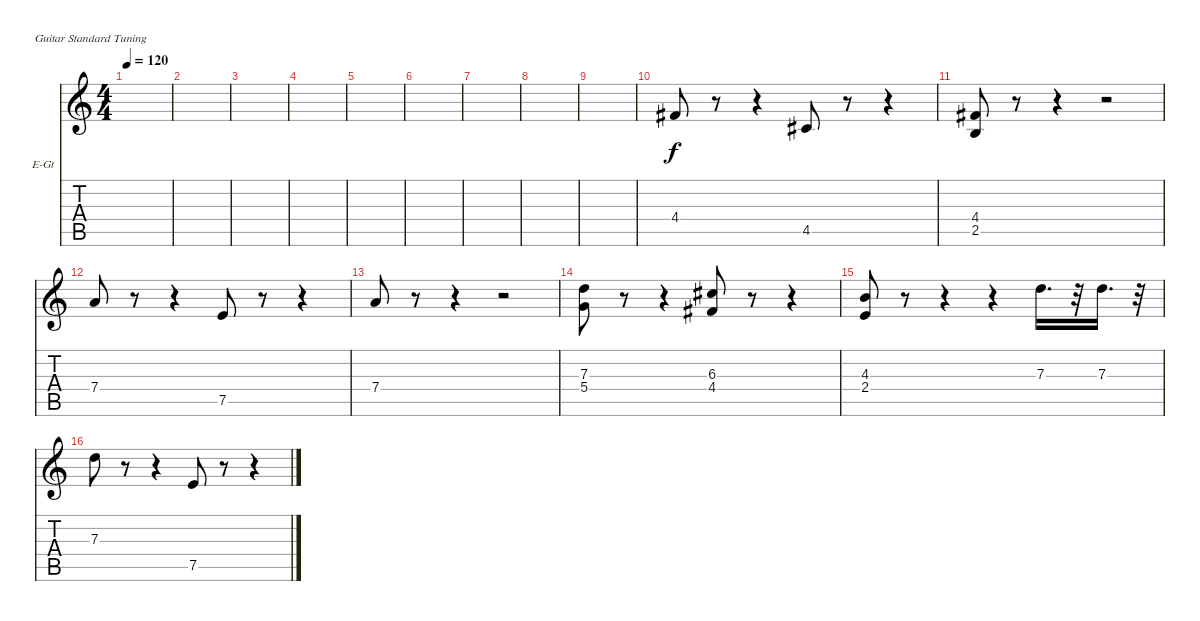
\defaultSystemsLayout 4
\bracketExtendMode nobrackets
\firstSystemTrackNameOrientation horizontal
\otherSystemsTrackNameOrientation horizontal
\track ("Electric Guitar" "E-Gt") {instrument electricguitarclean}
\staff {score tabs}
\tuning (E4 B3 G3 D3 A2 E2)
\ts (4 4)
\tempo 120
\clef g2
\scale
0.333333
\ks c
|
\scale
0.333333 |
\scale
0.333333 |
\scale
0.333333 |
\scale
0.333333 |
\scale
0.333333 |
\scale
0.333333 |
\scale
0.333333 |
\scale
0.333333 |
\scale
0.333333 4.4.8 r.8 r.4 4.5.8 r.8 r.4 |
\scale
0.333333 (4.4 2.5).8 r.8 r.4 r.2 |
\scale
0.333333 7.4.8 r.8 r.4 7.5.8 r.8 r.4 |
\scale
0.333333 7.4.8 r.8 r.4 r.2 |
\scale
0.333333 (7.3 5.4).8 r.8 r.4 (6.3 4.4).8 r.8 r.4 |
\scale
0.333333 (4.3 2.4).8 r.8 r.4 r.4 7.3.16{d} r.32 7.3.16{d} r.32 |
\scale
0.333333 7.3.8 r.8 r.4 7.5.8 r.8 r.4
